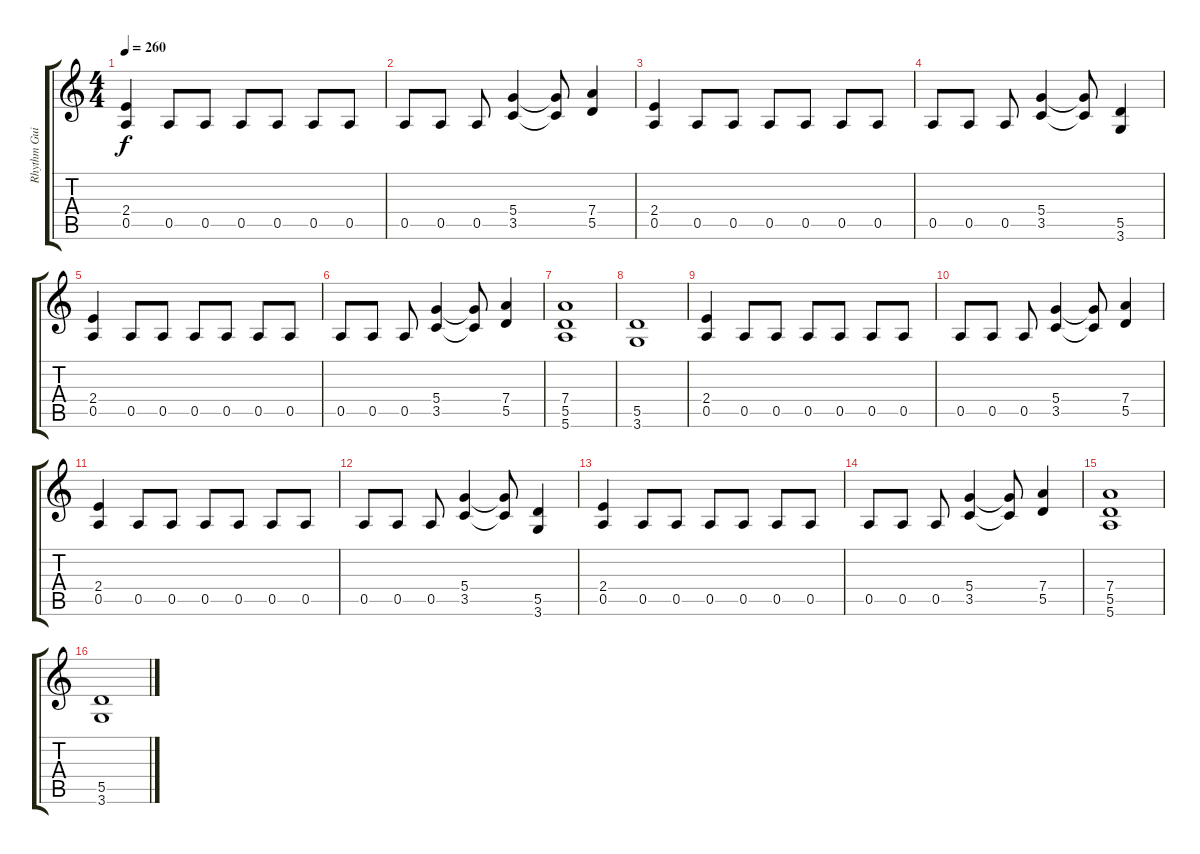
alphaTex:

\track ("Rhythm Guitar" "Rhythm Gui") {instrument distortionguitar}
\staff {score tabs}
\tuning (E4 B3 G3 D3 A2 E2) {hide}
\ts (4 4)
\tempo 260
\clef g2
\ks c
(2.4 0.5).4{dy f} 0.5.8 0.5.8 0.5.8 0.5.8 0.5.8 0.5.8 |
0.5.8 0.5.8 0.5.8 (5.4 3.5).4 (5.4{t} 3.5{t}).8 (7.4 5.5).4 |
(2.4 0.5).4 0.5.8 0.5.8 0.5.8 0.5.8 0.5.8 0.5.8 |
0.5.8 0.5.8 0.5.8 (5.4 3.5).4 (5.4{t} 3.5{t}).8 (5.5 3.6).4 |
(2.4 0.5).4 0.5.8 0.5.8 0.5.8 0.5.8 0.5.8 0.5.8 |
0.5.8 0.5.8 0.5.8 (5.4 3.5).4 (5.4{t} 3.5{t}).8 (7.4 5.5).4 |
(7.4 5.5 5.6).1 |
(5.5 3.6).1 |
(2.4 0.5).4 0.5.8 0.5.8 0.5.8 0.5.8 0.5.8 0.5.8 |
0.5.8 0.5.8 0.5.8 (5.4 3.5).4 (5.4{t} 3.5{t}).8 (7.4 5.5).4 |
(2.4 0.5).4 0.5.8 0.5.8 0.5.8 0.5.8 0.5.8 0.5.8 |
0.5.8 0.5.8 0.5.8 (5.4 3.5).4 (5.4{t} 3.5{t}).8 (5.5 3.6).4 |
(2.4 0.5).4 0.5.8 0.5.8 0.5.8 0.5.8 0.5.8 0.5.8 |
0.5.8 0.5.8 0.5.8 (5.4 3.5).4 (5.4{t} 3.5{t}).8 (7.4 5.5).4 |
(7.4 5.5 5.6).1 |
(5.5 3.6).1
